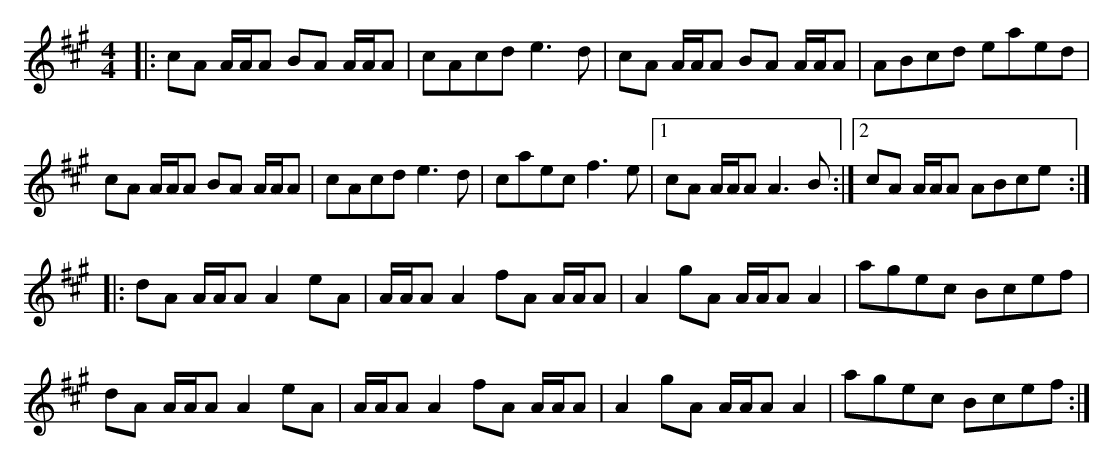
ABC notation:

X:1
M:4/4
K:A
|:cA A/A/A BA A/A/A|cAcd e3d|cA A/A/A BA A/A/A|ABcd eaed|
cA A/A/A BA A/A/A|cAcd e3d|caec f3e|1 cA A/A/A A3B:|2 cA A/A/A ABce:|
|:dA A/A/A A2eA|A/A/A A2 fA A/A/A|A2gA A/A/A A2|agec Bcef|
dA A/A/A A2eA|A/A/A A2 fA A/A/A|A2gA A/A/A A2|agec Bcef:|
